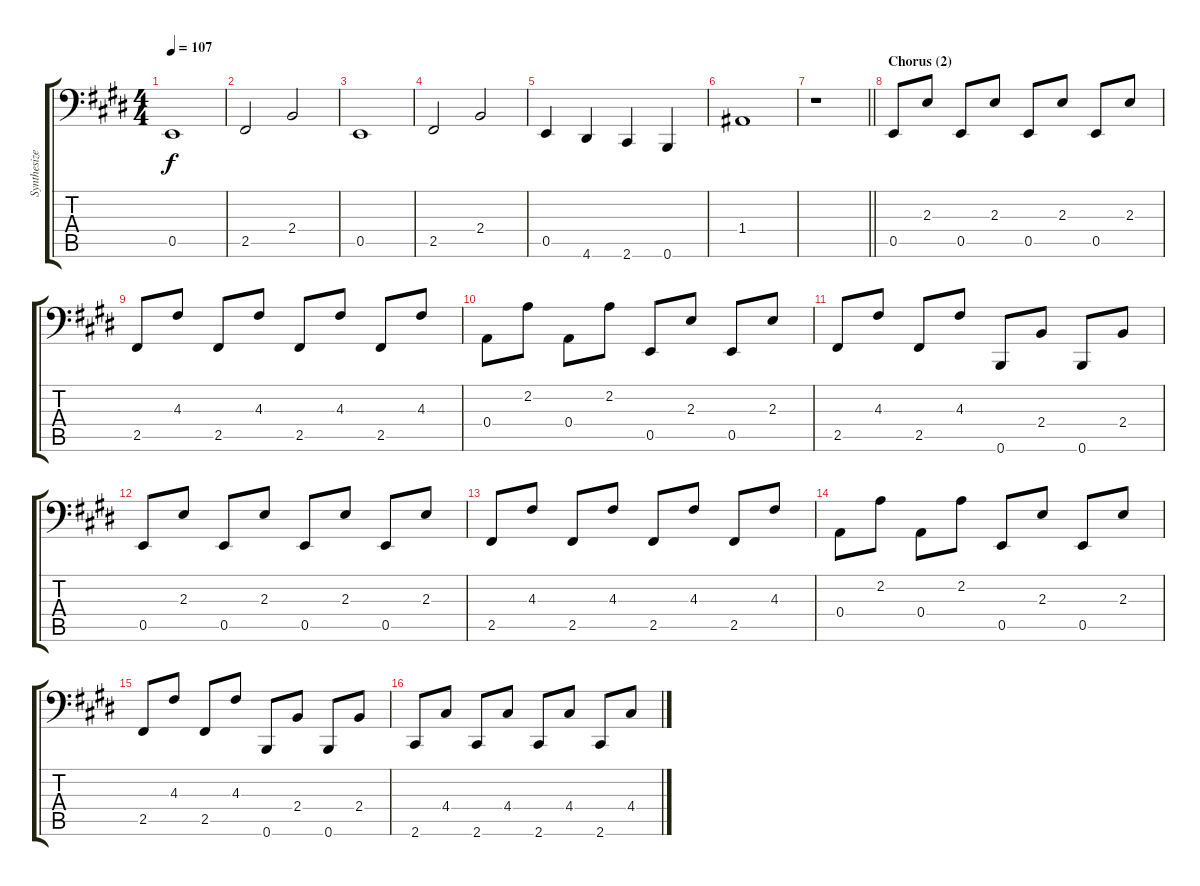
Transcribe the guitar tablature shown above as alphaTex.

\track ("Synthesizer II" "Synthesize") {instrument synthbass1}
\staff {score tabs}
\tuning (C3 G2 D2 A1 E1 B0) {hide}
\ts (4 4)
\tempo 107
\clef f4
\ks e
0.5.1{dy f} |
2.5.2 2.4.2 |
0.5.1 |
2.5.2 2.4.2 |
0.5.4 4.6.4 2.6.4 0.6.4 |
1.4.1 |
\barLineRight lightlight
r.1 |
\section ("" "Chorus (2)")
0.5.8 2.3.8 0.5.8 2.3.8 0.5.8 2.3.8 0.5.8 2.3.8 |
2.5.8 4.3.8 2.5.8 4.3.8 2.5.8 4.3.8 2.5.8 4.3.8 |
0.4.8 2.2.8 0.4.8 2.2.8 0.5.8 2.3.8 0.5.8 2.3.8 |
2.5.8 4.3.8 2.5.8 4.3.8 0.6.8 2.4.8 0.6.8 2.4.8 |
0.5.8 2.3.8 0.5.8 2.3.8 0.5.8 2.3.8 0.5.8 2.3.8 |
2.5.8 4.3.8 2.5.8 4.3.8 2.5.8 4.3.8 2.5.8 4.3.8 |
0.4.8 2.2.8 0.4.8 2.2.8 0.5.8 2.3.8 0.5.8 2.3.8 |
2.5.8 4.3.8 2.5.8 4.3.8 0.6.8 2.4.8 0.6.8 2.4.8 |
2.6.8 4.4.8 2.6.8 4.4.8 2.6.8 4.4.8 2.6.8 4.4.8
